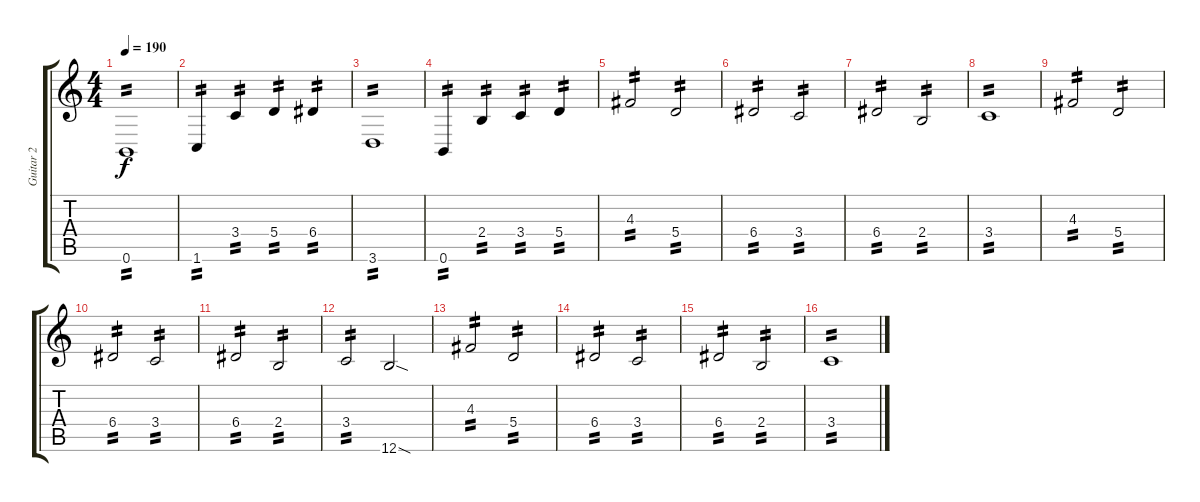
\track ("Guitar 2" "Guitar 2") {instrument distortionguitar}
\staff {score tabs}
\tuning (B3 Gb3 D3 A2 E2 B1) {hide}
\ts (4 4)
\tempo 190
\clef g2
\ks aminor
0.6.1{tp 2 dy f} |
1.6.4{tp 2} 3.4.4{tp 2} 5.4.4{tp 2} 6.4.4{tp 2} |
3.6.1{tp 2} |
0.6.4{tp 2} 2.4.4{tp 2} 3.4.4{tp 2} 5.4.4{tp 2} |
4.3.2{tp 2} 5.4.2{tp 2} |
6.4.2{tp 2} 3.4.2{tp 2} |
6.4.2{tp 2} 2.4.2{tp 2} |
3.4.1{tp 2} |
4.3.2{tp 2} 5.4.2{tp 2} |
6.4.2{tp 2} 3.4.2{tp 2} |
6.4.2{tp 2} 2.4.2{tp 2} |
3.4.2{tp 2} 12.6{sod}.2 |
4.3.2{tp 2} 5.4.2{tp 2} |
6.4.2{tp 2} 3.4.2{tp 2} |
6.4.2{tp 2} 2.4.2{tp 2} |
3.4.1{tp 2}
